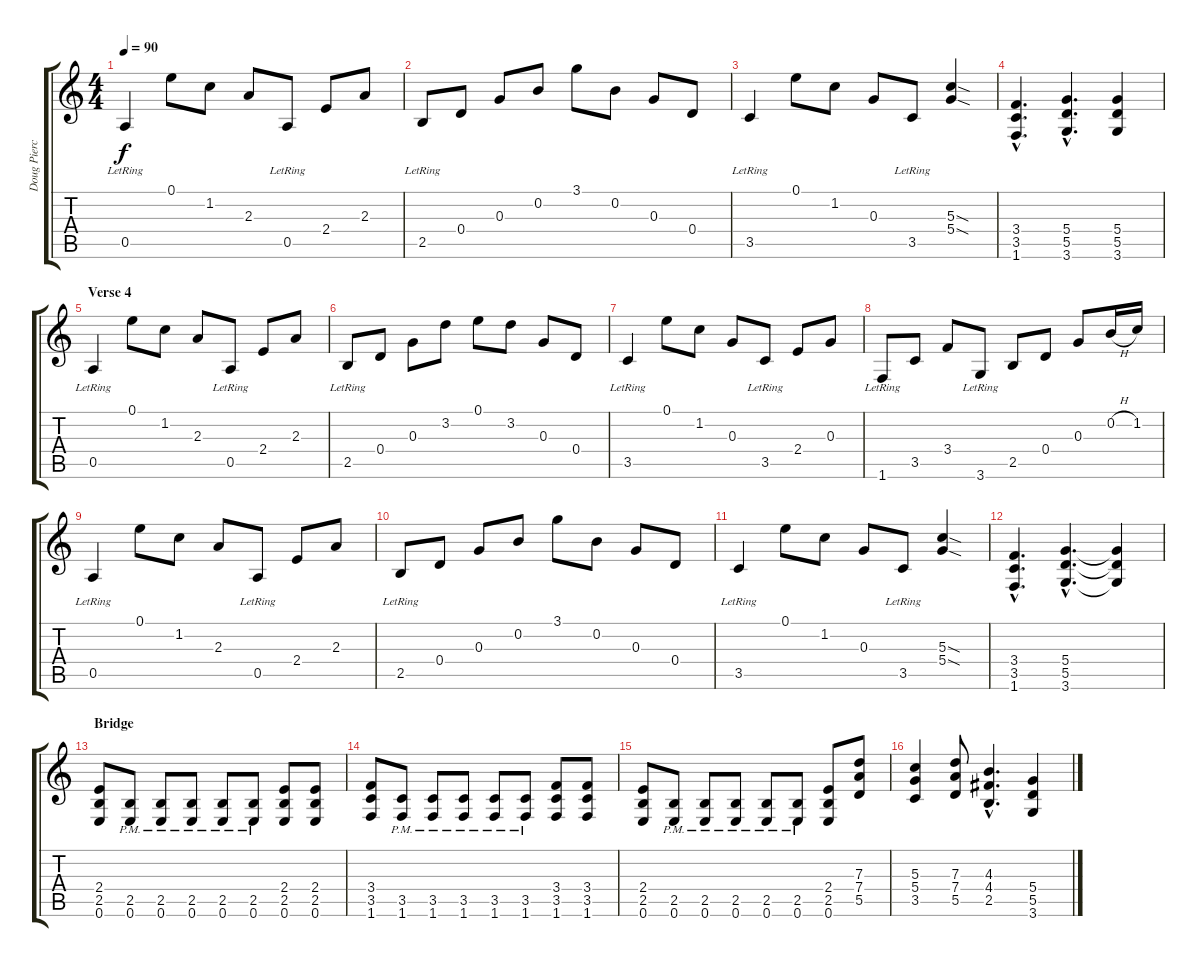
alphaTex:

\track ("Doug Piercy" "Doug Pierc") {instrument distortionguitar}
\staff {score tabs}
\tuning (E4 B3 G3 D3 A2 E2) {hide}
\ts (4 4)
\tempo 90
\clef g2
\ks c
0.5{lr}.4{dy f} 0.1.8 1.2.8 2.3.8 0.5{lr}.8 2.4.8 2.3.8 |
2.5{lr}.8 0.4.8 0.3.8 0.2.8 3.1.8 0.2.8 0.3.8 0.4.8 |
3.5{lr}.4 0.1.8 1.2.8 0.3.8 3.5{lr}.8 (5.3{sod} 5.4{sod}).4{volume 12 instrument distortionguitar} |
(3.4{hac} 3.5{hac} 1.6{hac}).4{d} (5.4{hac} 5.5{hac} 3.6{hac}).4{d} (5.4 5.5 3.6).4 |
\section ("" "Verse 4")
0.5{lr}.4{volume 13 instrument electricguitarclean} 0.1.8 1.2.8 2.3.8 0.5{lr}.8 2.4.8 2.3.8 |
2.5{lr}.8 0.4.8 0.3.8 3.2.8 0.1.8 3.2.8 0.3.8 0.4.8 |
3.5{lr}.4 0.1.8 1.2.8 0.3.8 3.5{lr}.8 2.4.8 0.3.8 |
1.6{lr}.8 3.5.8 3.4.8 3.6{lr}.8 2.5.8 0.4.8 0.3.8 0.2{h}.16 1.2.16 |
0.5{lr}.4 0.1.8 1.2.8 2.3.8 0.5{lr}.8 2.4.8 2.3.8 |
2.5{lr}.8 0.4.8 0.3.8 0.2.8 3.1.8 0.2.8 0.3.8 0.4.8 |
3.5{lr}.4 0.1.8 1.2.8 0.3.8 3.5{lr}.8 (5.3{sod} 5.4{sod}).4{volume 12 instrument distortionguitar} |
(3.4{hac} 3.5{hac} 1.6{hac}).4{d} (5.4{hac} 5.5{hac} 3.6{hac}).4{d} (5.4{t} 5.5{t} 3.6{t}).4 |
\section ("" "Bridge")
(2.4 2.5 0.6).8 (2.5{pm} 0.6{pm}).8 (2.5{pm} 0.6{pm}).8 (2.5{pm} 0.6{pm}).8 (2.5{pm} 0.6{pm}).8 (2.5{pm} 0.6{pm}).8 (2.4 2.5 0.6).8 (2.4 2.5 0.6).8 |
(3.4 3.5 1.6).8 (3.5{pm} 1.6{pm}).8 (3.5{pm} 1.6{pm}).8 (3.5{pm} 1.6{pm}).8 (3.5{pm} 1.6{pm}).8 (3.5{pm} 1.6{pm}).8 (3.4 3.5 1.6).8 (3.4 3.5 1.6).8 |
(2.4 2.5 0.6).8 (2.5{pm} 0.6{pm}).8 (2.5{pm} 0.6{pm}).8 (2.5{pm} 0.6{pm}).8 (2.5{pm} 0.6{pm}).8 (2.5{pm} 0.6{pm}).8 (2.4 2.5 0.6).8 (7.3 7.4 5.5).8 |
(5.3 5.4 3.5).4 (7.3 7.4 5.5).8 (4.3{hac} 4.4{hac} 2.5{hac}).4{d} (5.4 5.5 3.6).4
